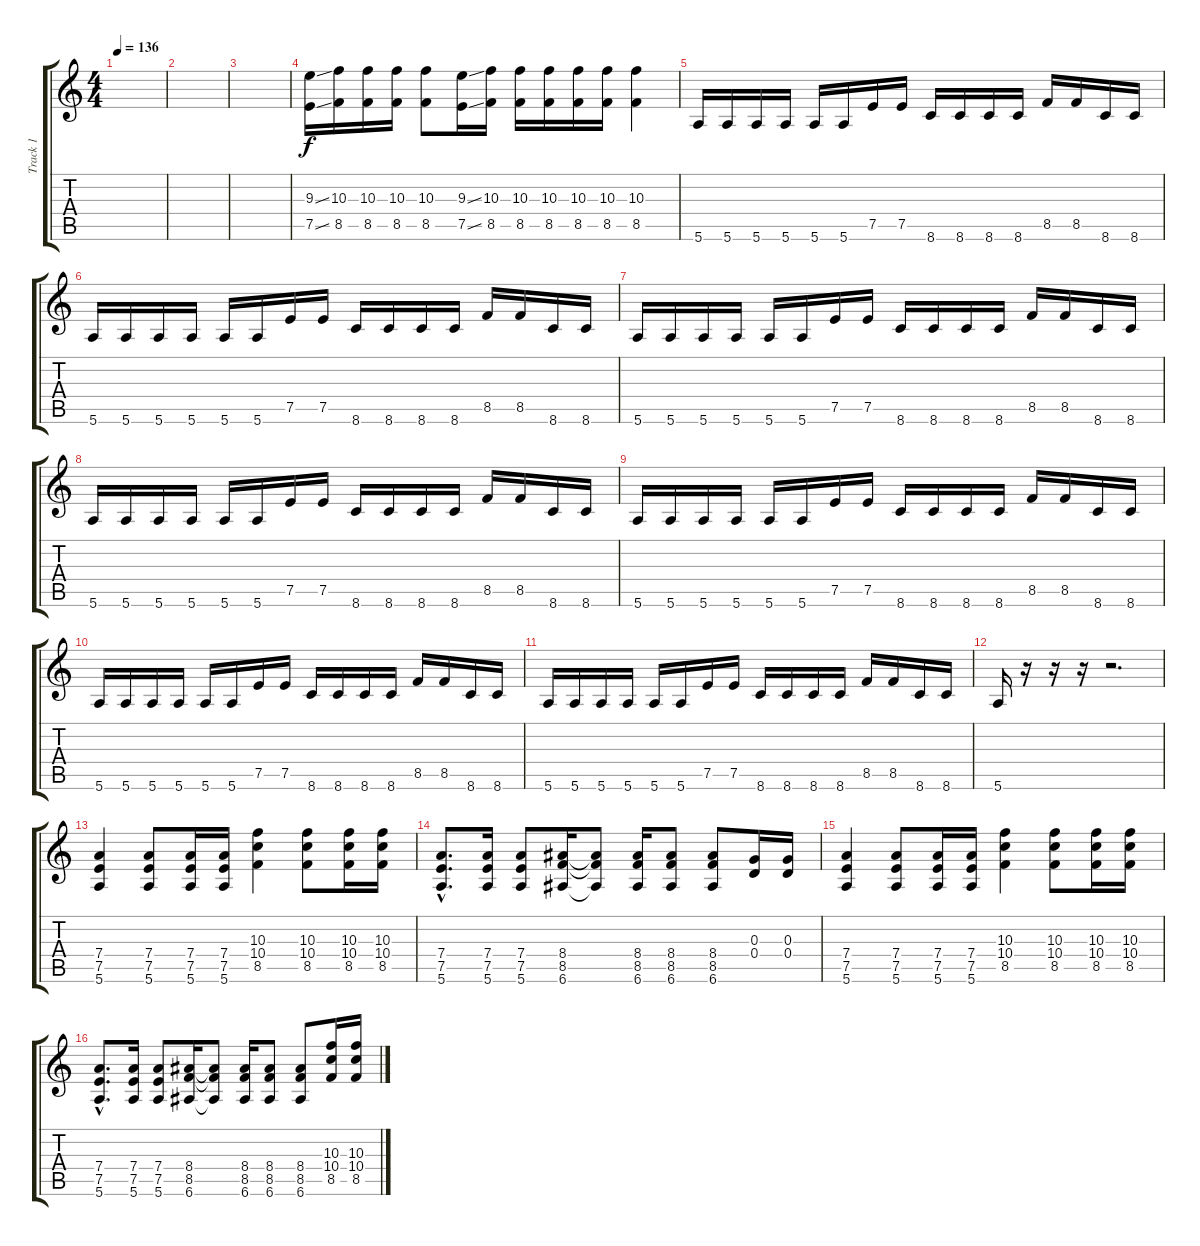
\track ("Track 1" "Track 1") {instrument overdrivenguitar}
\staff {score tabs}
\tuning (E4 B3 G3 D3 A2 E2) {hide}
\ts (4 4)
\tempo 136
\clef g2
\ks c
|
|
|
(9.3{ss} 7.5{ss}).16{dy f} (10.3 8.5).16 (10.3 8.5).16 (10.3 8.5).16 (10.3 8.5).8 (9.3{ss} 7.5{ss}).16 (10.3 8.5).16 (10.3 8.5).16 (10.3 8.5).16 (10.3 8.5).16 (10.3 8.5).16 (10.3 8.5).4 |
5.6.16{instrument distortionguitar} 5.6.16 5.6.16 5.6.16 5.6.16 5.6.16 7.5.16 7.5.16 8.6.16 8.6.16 8.6.16 8.6.16 8.5.16 8.5.16 8.6.16 8.6.16 |
5.6.16 5.6.16 5.6.16 5.6.16 5.6.16 5.6.16 7.5.16 7.5.16 8.6.16 8.6.16 8.6.16 8.6.16 8.5.16 8.5.16 8.6.16 8.6.16 |
5.6.16{instrument distortionguitar} 5.6.16 5.6.16 5.6.16 5.6.16 5.6.16 7.5.16 7.5.16 8.6.16 8.6.16 8.6.16 8.6.16 8.5.16 8.5.16 8.6.16 8.6.16 |
5.6.16 5.6.16 5.6.16 5.6.16 5.6.16 5.6.16 7.5.16 7.5.16 8.6.16 8.6.16 8.6.16 8.6.16 8.5.16 8.5.16 8.6.16 8.6.16 |
5.6.16{instrument distortionguitar} 5.6.16 5.6.16 5.6.16 5.6.16 5.6.16 7.5.16 7.5.16 8.6.16 8.6.16 8.6.16 8.6.16 8.5.16 8.5.16 8.6.16 8.6.16 |
5.6.16 5.6.16 5.6.16 5.6.16 5.6.16 5.6.16 7.5.16 7.5.16 8.6.16 8.6.16 8.6.16 8.6.16 8.5.16 8.5.16 8.6.16 8.6.16 |
5.6.16{instrument distortionguitar} 5.6.16 5.6.16 5.6.16 5.6.16 5.6.16 7.5.16 7.5.16 8.6.16 8.6.16 8.6.16 8.6.16 8.5.16 8.5.16 8.6.16 8.6.16 |
5.6.16 r.16 r.16 r.16 r.2{d} |
(7.4 7.5 5.6).4 (7.4 7.5 5.6).8 (7.4 7.5 5.6).16 (7.4 7.5 5.6).16 (10.3 10.4 8.5).4 (10.3 10.4 8.5).8 (10.3 10.4 8.5).16 (10.3 10.4 8.5).16 |
(7.4{hac} 7.5{hac} 5.6{hac}).8{d} (7.4 7.5 5.6).16 (7.4 7.5 5.6).8 (8.4 8.5 6.6).16 (8.4{t} 8.5{t} 6.6{t}).8 (8.4 8.5 6.6).16 (8.4 8.5 6.6).8 (8.4 8.5 6.6).8 (0.3 0.4).16 (0.3 0.4).16 |
(7.4 7.5 5.6).4 (7.4 7.5 5.6).8 (7.4 7.5 5.6).16 (7.4 7.5 5.6).16 (10.3 10.4 8.5).4 (10.3 10.4 8.5).8 (10.3 10.4 8.5).16 (10.3 10.4 8.5).16 |
(7.4{hac} 7.5{hac} 5.6{hac}).8{d} (7.4 7.5 5.6).16 (7.4 7.5 5.6).8 (8.4 8.5 6.6).16 (8.4{t} 8.5{t} 6.6{t}).8 (8.4 8.5 6.6).16 (8.4 8.5 6.6).8 (8.4 8.5 6.6).8 (10.3 10.4 8.5).16 (10.3 10.4 8.5).16
